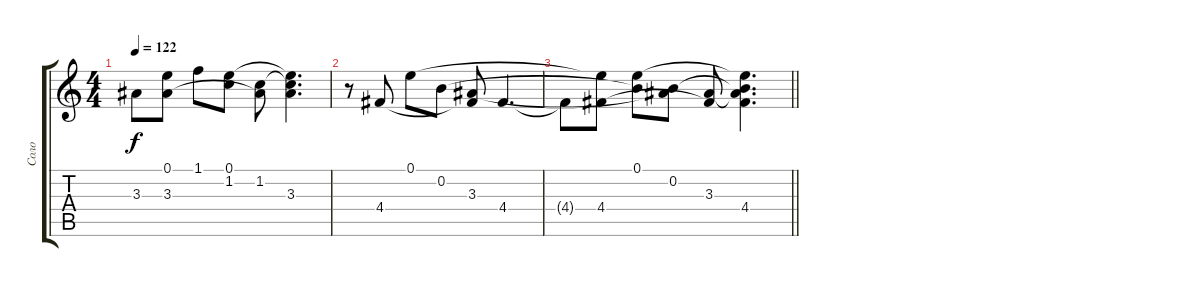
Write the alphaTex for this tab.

\track ("Соло" "Соло") {instrument electricguitarclean}
\staff {score tabs}
\tuning (E4 B3 G3 D3 A2 E2) {hide}
\ts (4 4)
\tempo 122
\clef g2
\ks c
3.3{t}.8{dy f} (0.1{t} 3.3).8 1.1.8 (0.1 1.2{t}).8 (1.2 3.3{t}).8 (0.1{t} 1.2{t} 3.3).4{d} |
r.8 4.4.8 0.1.8 0.2.8 (3.3 4.4{t}).8 4.4.4{d} |
\barLineRight lightlight
4.4{t}.8 (0.1{t} 4.4).8 (0.1 0.2{t}).8 (0.2 3.3{t}).8 (3.3 4.4{t}).8 (0.1{t} 0.2{t} 3.3{t} 4.4).4{d}
